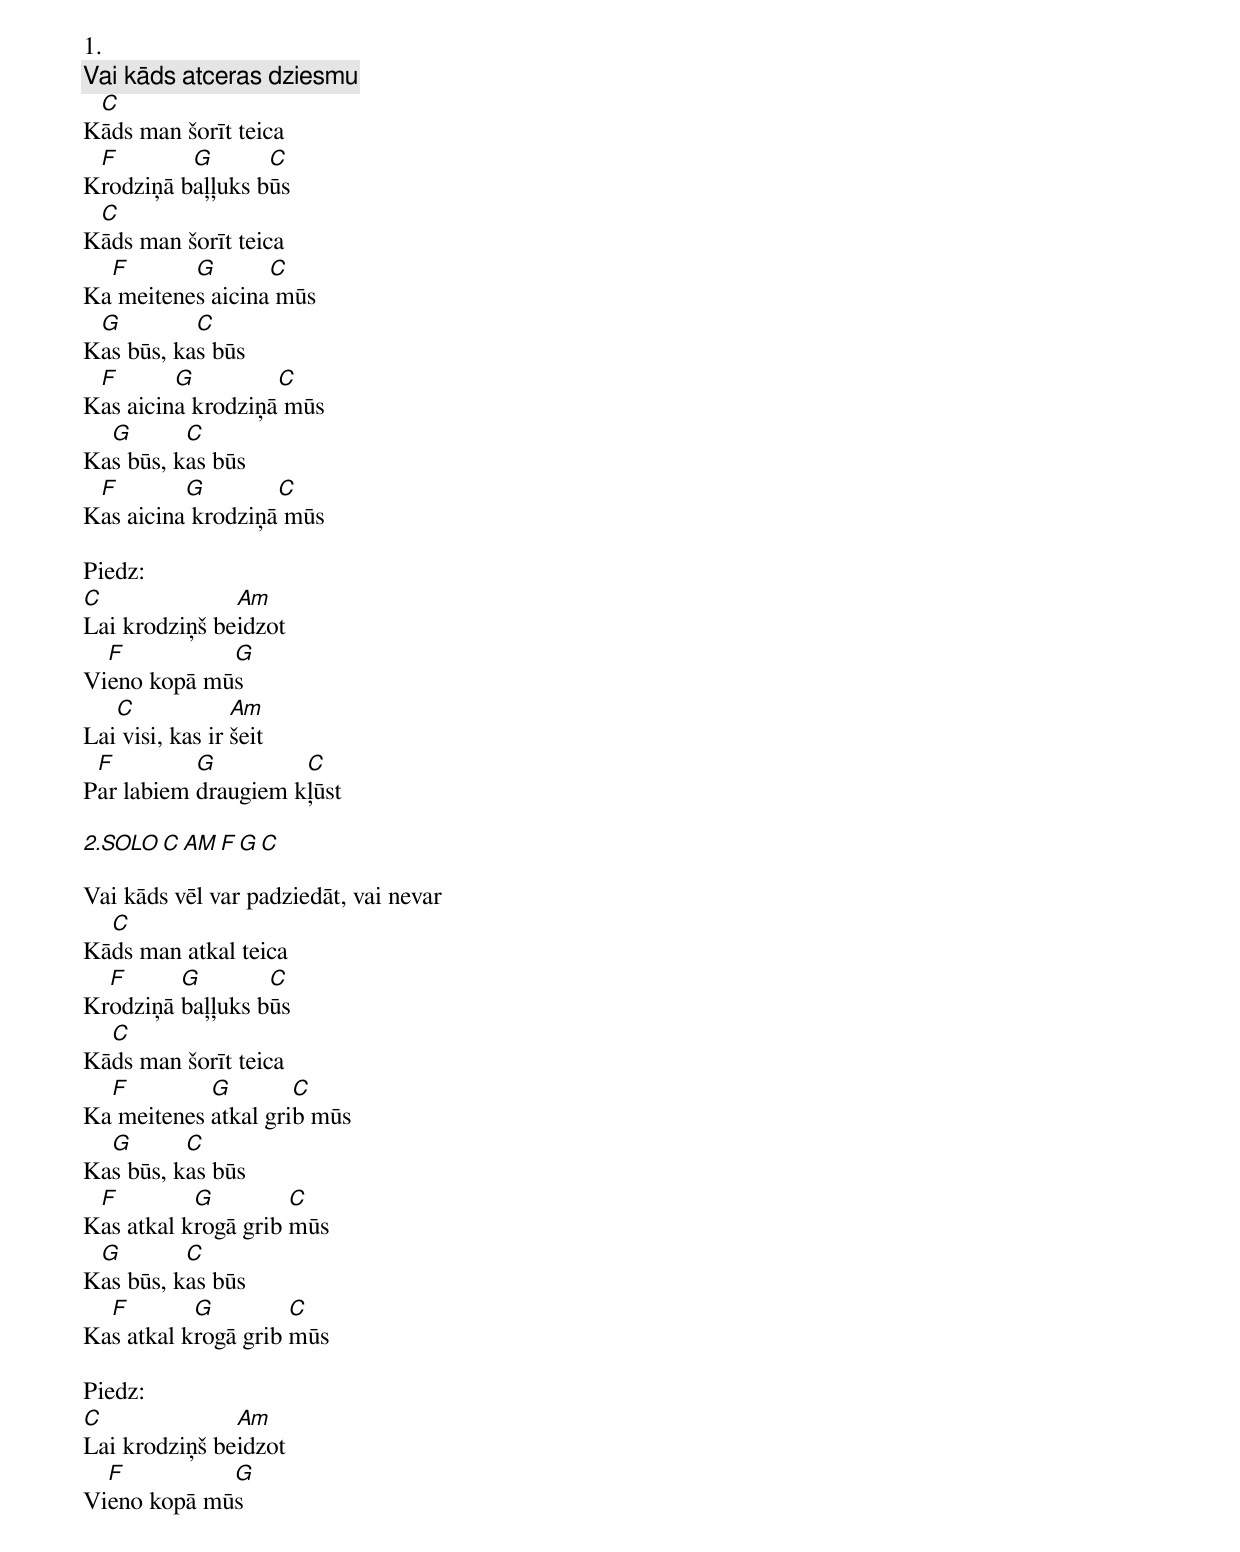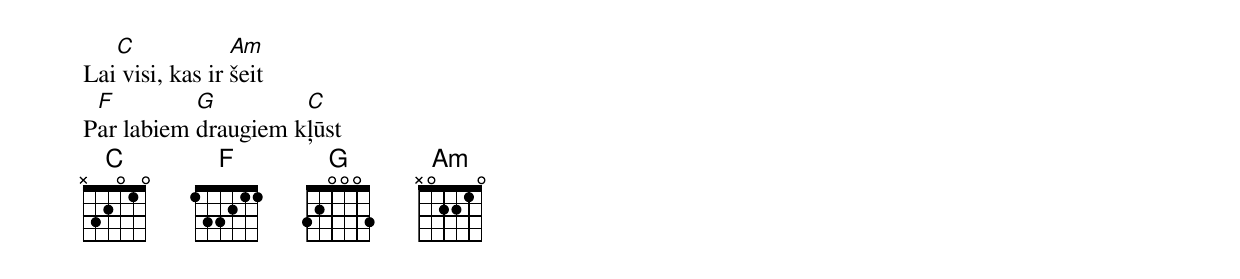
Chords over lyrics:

1.
Vai kāds atceras dziesmu
 C
Kāds man šorīt teica
 F        G       C
Krodziņā baļļuks būs
 C
Kāds man šorīt teica
  F       G       C
Ka meitenes aicina mūs
 G         C
Kas būs, kas būs
 F       G         C
Kas aicina krodziņā mūs
  G       C
Kas būs, kas būs
 F        G        C
Kas aicina krodziņā mūs

Piedz:
C              Am
Lai krodziņš beidzot
  F          G
Vieno kopā mūs
   C             Am
Lai visi, kas ir šeit
 F         G         C
Par labiem draugiem kļūst

2.SOLO C   AM  F   G   C

Vai kāds vēl var padziedāt, vai nevar
  C
Kāds man atkal teica
  F      G        C
Krodziņā baļļuks būs
  C
Kāds man šorīt teica
  F         G        C
Ka meitenes atkal grib mūs
  G       C
Kas būs, kas būs
 F         G         C
Kas atkal krogā grib mūs
 G        C
Kas būs, kas būs
  F        G         C
Kas atkal krogā grib mūs

Piedz:
C              Am
Lai krodziņš beidzot
  F          G
Vieno kopā mūs
   C             Am
Lai visi, kas ir šeit
 F         G         C
Par labiem draugiem kļūst
